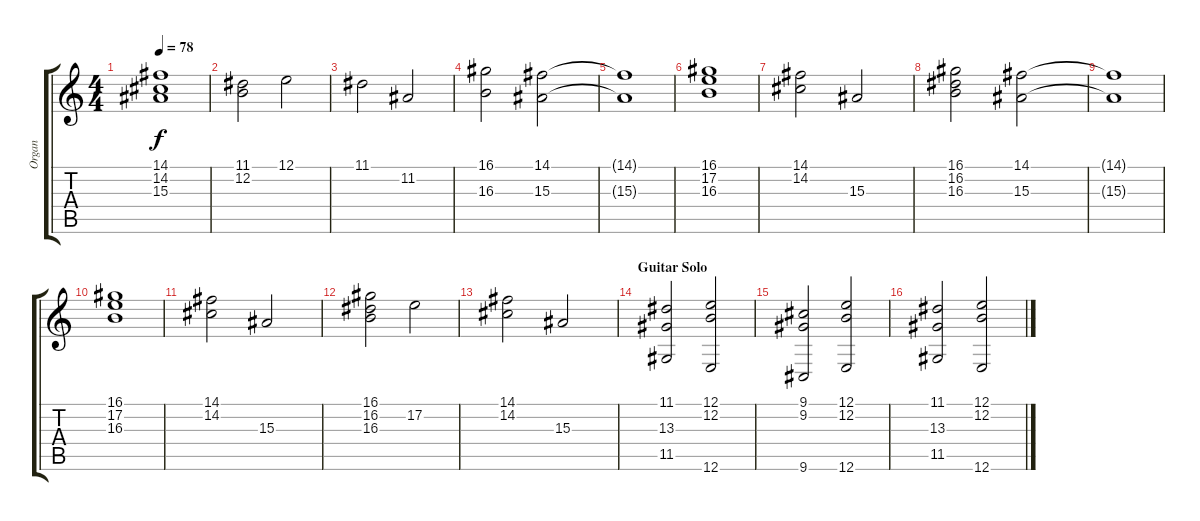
\track ("Organ" "Organ") {instrument rockorgan}
\staff {score tabs}
\tuning (E4 B3 G3 D3 A2 E2) {hide}
\ts (4 4)
\tempo 78
\clef g2
\ks c
(14.1{t} 14.2{t} 15.3{t}).1{dy f} |
(11.1 12.2).2 12.1.2 |
11.1.2 11.2.2 |
(16.1 16.3).2 (14.1 15.3).2 |
(14.1{t} 15.3{t}).1 |
(16.1 17.2 16.3).1 |
(14.1 14.2).2 15.3.2 |
(16.1 16.2 16.3).2 (14.1 15.3).2 |
(14.1{t} 15.3{t}).1 |
(16.1 17.2 16.3).1 |
(14.1 14.2).2 15.3.2 |
(16.1 16.2 16.3).2 17.2.2 |
(14.1 14.2).2 15.3.2 |
\section ("" "Guitar Solo")
(11.1 13.3 11.5).2 (12.1 12.2 12.6).2 |
(9.1 9.2 9.6).2 (12.1 12.2 12.6).2 |
(11.1 13.3 11.5).2 (12.1 12.2 12.6).2
